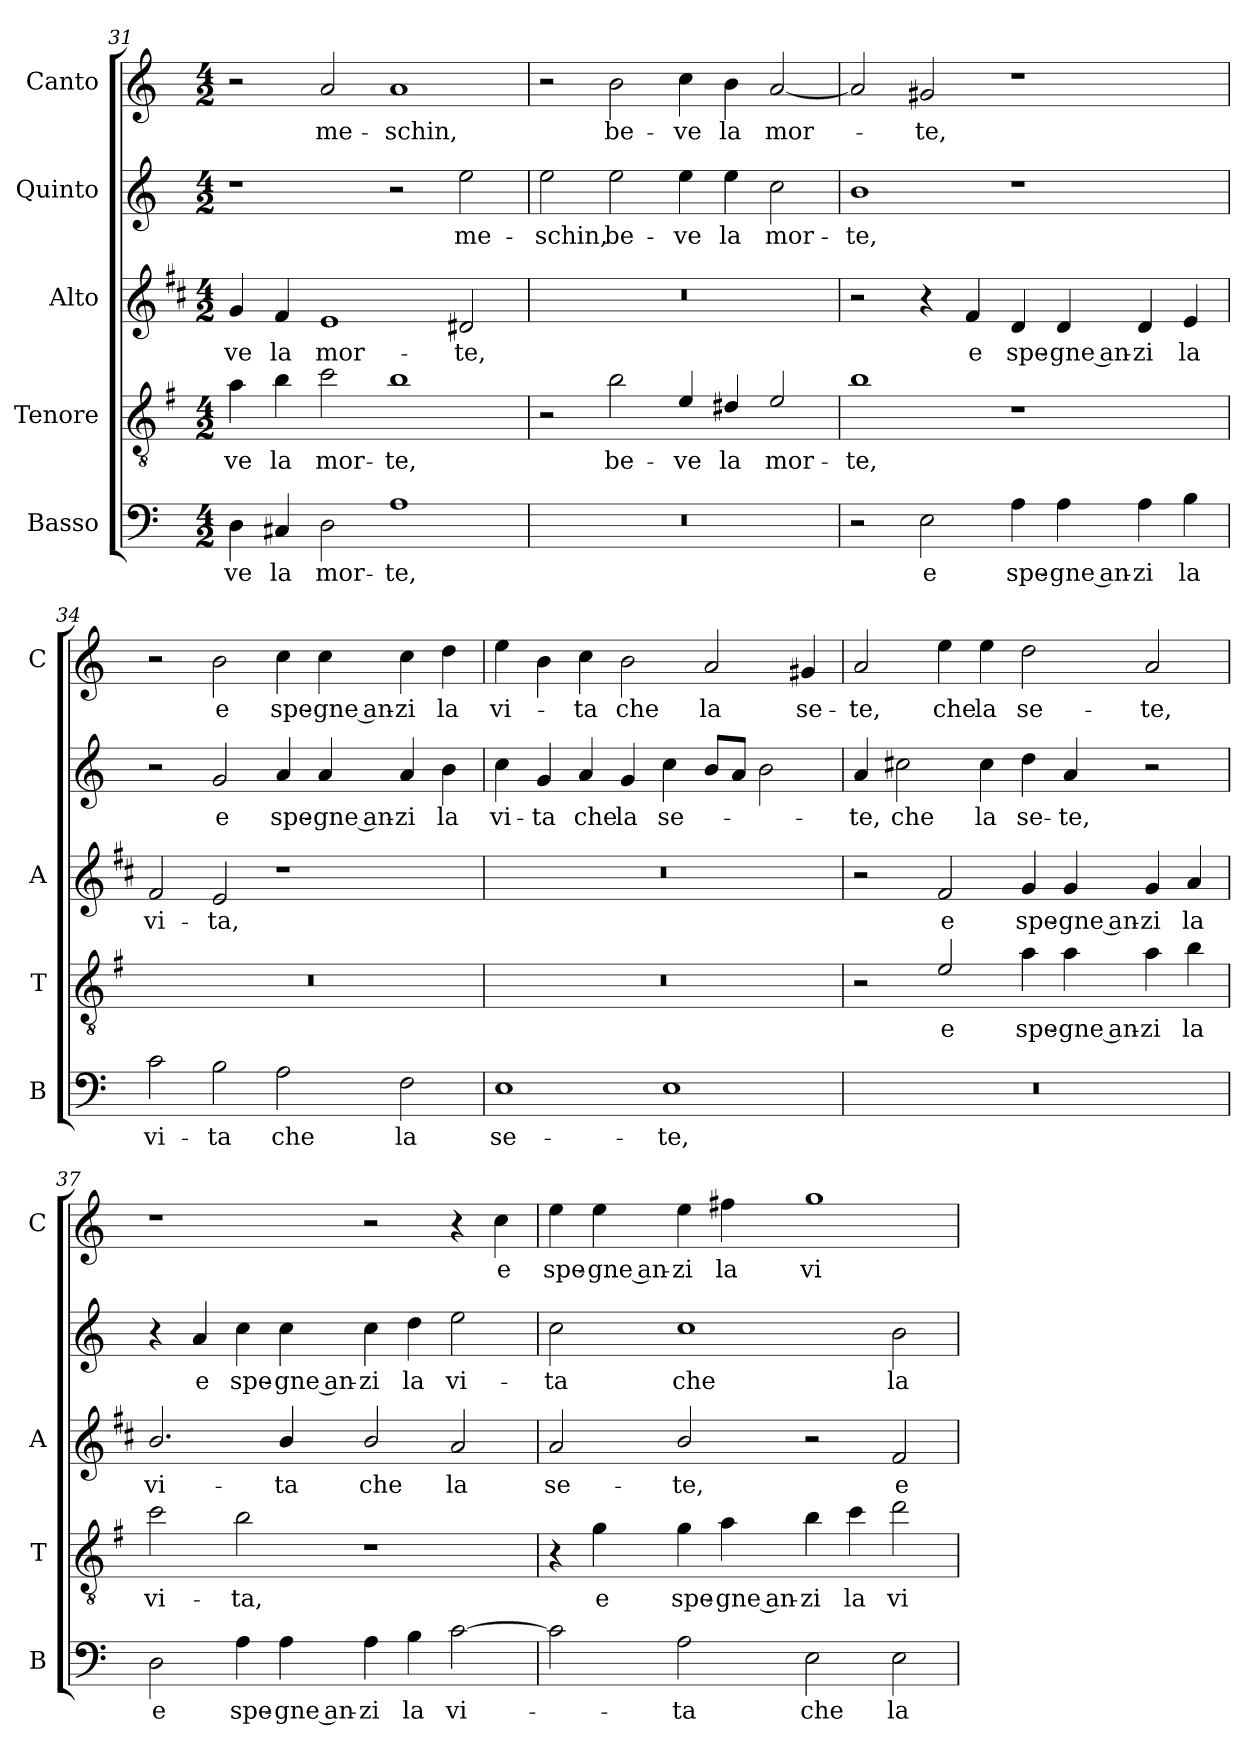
**kern	**text	**kern	**text	**kern	**text	**kern	**text	**kern	**text
*part5	*part5	*part4	*part4	*part3	*part3	*part2	*part2	*part1	*part1
*staff5	*staff5	*staff4	*staff4	*staff3	*staff3	*staff2	*staff2	*staff1	*staff1
*I"Basso	*	*I"Tenore	*	*I"Alto	*	*I"Quinto	*	*I"Canto	*
*I'B	*	*I'T	*	*I'A	*	*	*	*I'C	*
!!LO:PB:g=z
*clefF4	*	*clefGv2	*	*clefG2	*	*clefG2	*	*clefG2	*
*	*	*ITrd4c7	*	*ITrd1c2	*	*	*	*	*
*k[]	*	*k[]	*	*k[]	*	*k[]	*	*k[]	*
*C:	*	*C:	*	*C:	*	*C:	*	*C:	*
*M4/2	*	*M4/2	*	*M4/2	*	*M4/2	*	*M4/2	*
=31	=31	=31	=31	=31	=31	=31	=31	=31	=31
!	!LO:LY:b	!	!LO:LY:b	!	!LO:LY:b	!	!	!	!
4D\	-ve	4d\	-ve	4f/	-ve	1r	.	2r	.
!	!LO:LY:b	!	!LO:LY:b	!	!LO:LY:b	!	!	!	!
4C#X/	la	4e\	la	4e/	la	.	.	.	.
!	!LO:LY:b	!	!LO:LY:b	!	!LO:LY:b	!	!	!	!LO:LY:b
2D\	mor-	2f\	mor-	1d	mor-	.	.	2a/	me-
!	!LO:LY:b	!	!LO:LY:b	!	!	!	!	!	!LO:LY:b
1A	-te,	1e	-te,	.	.	2r	.	1a	-schin,
!	!	!	!	!	!LO:LY:b	!	!LO:LY:b	!	!
.	.	.	.	2c#X/	-te,	2ee\	me-	.	.
=32	=32	=32	=32	=32	=32	=32	=32	=32	=32
!	!	!	!	!	!	!	!LO:LY:b	!	!
0r	.	2r	.	0r	.	2ee\	-schin,	2r	.
!	!	!	!LO:LY:b	!	!	!	!LO:LY:b	!	!LO:LY:b
.	.	2e\	be-	.	.	2ee\	be-	2b\	be-
!	!	!	!LO:LY:b	!	!	!	!LO:LY:b	!	!LO:LY:b
.	.	4A/	-ve	.	.	4ee\	-ve	4cc\	-ve
!	!	!	!LO:LY:b	!	!	!	!LO:LY:b	!	!LO:LY:b
.	.	4G#X/	la	.	.	4ee\	la	4b\	la
!	!	!	!LO:LY:b	!	!	!	!LO:LY:b	!	!LO:LY:b
.	.	2A/	mor-	.	.	2cc\	mor-	[2a/	mor-
=33	=33	=33	=33	=33	=33	=33	=33	=33	=33
!	!	!	!LO:LY:b	!	!	!	!LO:LY:b	!	!
2r	.	1e	-te,	2r	.	1b	-te,	2a/]	.
!	!LO:LY:b	!	!	!	!	!	!	!	!LO:LY:b
2E\	e	.	.	4r	.	.	.	2g#X/	-te,
!	!	!	!	!	!LO:LY:b	!	!	!	!
.	.	.	.	4e/	e	.	.	.	.
!	!LO:LY:b	!	!	!	!LO:LY:b	!	!	!	!
4A\	spe-	1r	.	4c/	spe-	1r	.	1r	.
!	!LO:LY:b	!	!	!	!LO:LY:b	!	!	!	!
4A\	-gne an-	.	.	4c/	-gne an-	.	.	.	.
!	!LO:LY:b	!	!	!	!LO:LY:b	!	!	!	!
4A\	-zi	.	.	4c/	-zi	.	.	.	.
!	!LO:LY:b	!	!	!	!LO:LY:b	!	!	!	!
4B\	la	.	.	4d/	la	.	.	.	.
=34	=34	=34	=34	=34	=34	=34	=34	=34	=34
!	!LO:LY:b	!	!	!	!LO:LY:b	!	!	!	!
2c\	vi-	0r	.	2e/	vi-	2r	.	2r	.
!	!LO:LY:b	!	!	!	!LO:LY:b	!	!LO:LY:b	!	!LO:LY:b
2B\	-ta	.	.	2d/	-ta,	2g/	e	2b\	e
!	!LO:LY:b	!	!	!	!	!	!LO:LY:b	!	!LO:LY:b
2A\	che	.	.	1r	.	4a/	spe-	4cc\	spe-
!	!	!	!	!	!	!	!LO:LY:b	!	!LO:LY:b
.	.	.	.	.	.	4a/	-gne an-	4cc\	-gne an-
!	!LO:LY:b	!	!	!	!	!	!LO:LY:b	!	!LO:LY:b
2F\	la	.	.	.	.	4a/	-zi	4cc\	-zi
!	!	!	!	!	!	!	!LO:LY:b	!	!LO:LY:b
.	.	.	.	.	.	4b\	la	4dd\	la
!!LO:LB:g=z
=35	=35	=35	=35	=35	=35	=35	=35	=35	=35
!	!LO:LY:b	!	!	!	!	!	!LO:LY:b	!	!LO:LY:b
1E	se-	0r	.	0r	.	4cc\	vi-	4ee\	vi-
!	!	!	!	!	!	!	!LO:LY:b	!	!
.	.	.	.	.	.	4g/	-ta	4b\	.
!	!	!	!	!	!	!	!LO:LY:b	!	!LO:LY:b
.	.	.	.	.	.	4a/	che	4cc\	-ta
!	!	!	!	!	!	!	!LO:LY:b	!	!LO:LY:b
.	.	.	.	.	.	4g/	la	2b\	che
!	!LO:LY:b	!	!	!	!	!	!LO:LY:b	!	!
1E	-te,	.	.	.	.	4cc\	se-	.	.
!	!	!	!	!	!	!	!	!	!LO:LY:b
.	.	.	.	.	.	8b/L	.	2a/	la
.	.	.	.	.	.	8a/J	.	.	.
.	.	.	.	.	.	2b\	.	.	.
!	!	!	!	!	!	!	!	!	!LO:LY:b
.	.	.	.	.	.	.	.	4g#X/	se-
=36	=36	=36	=36	=36	=36	=36	=36	=36	=36
!	!	!	!	!	!	!	!LO:LY:b	!	!LO:LY:b
0r	.	2r	.	2r	.	4a/	-te,	2a/	-te,
!	!	!	!	!	!	!	!LO:LY:b	!	!
.	.	.	.	.	.	2cc#X\	che	.	.
!	!	!	!LO:LY:b	!	!LO:LY:b	!	!	!	!LO:LY:b
.	.	2A/	e	2e/	e	.	.	4ee\	che
!	!	!	!	!	!	!	!LO:LY:b	!	!LO:LY:b
.	.	.	.	.	.	4cc#\	la	4ee\	la
!	!	!	!LO:LY:b	!	!LO:LY:b	!	!LO:LY:b	!	!LO:LY:b
.	.	4d\	spe-	4f/	spe-	4dd\	se-	2dd\	se-
!	!	!	!LO:LY:b	!	!LO:LY:b	!	!LO:LY:b	!	!
.	.	4d\	-gne an-	4f/	-gne an-	4a/	-te,	.	.
!	!	!	!LO:LY:b	!	!LO:LY:b	!	!	!	!LO:LY:b
.	.	4d\	-zi	4f/	-zi	2r	.	2a/	-te,
!	!	!	!LO:LY:b	!	!LO:LY:b	!	!	!	!
.	.	4e\	la	4g/	la	.	.	.	.
=37	=37	=37	=37	=37	=37	=37	=37	=37	=37
!	!LO:LY:b	!	!LO:LY:b	!	!LO:LY:b	!	!	!	!
2D\	e	2f\	vi-	2.a/	vi-	4r	.	1r	.
!	!	!	!	!	!	!	!LO:LY:b	!	!
.	.	.	.	.	.	4a/	e	.	.
!	!LO:LY:b	!	!LO:LY:b	!	!	!	!LO:LY:b	!	!
4A\	spe-	2e\	-ta,	.	.	4cc\	spe-	.	.
!	!LO:LY:b	!	!	!	!LO:LY:b	!	!LO:LY:b	!	!
4A\	-gne an-	.	.	4a/	-ta	4cc\	-gne an-	.	.
!	!LO:LY:b	!	!	!	!LO:LY:b	!	!LO:LY:b	!	!
4A\	-zi	1r	.	2a/	che	4cc\	-zi	2r	.
!	!LO:LY:b	!	!	!	!	!	!LO:LY:b	!	!
4B\	la	.	.	.	.	4dd\	la	.	.
!	!LO:LY:b	!	!	!	!LO:LY:b	!	!LO:LY:b	!	!
[2c\	vi-	.	.	2g/	la	2ee\	vi-	4r	.
!	!	!	!	!	!	!	!	!	!LO:LY:b
.	.	.	.	.	.	.	.	4cc\	e
!!LO:LB:g=z
=38	=38	=38	=38	=38	=38	=38	=38	=38	=38
!	!	!	!	!	!LO:LY:b	!	!LO:LY:b	!	!LO:LY:b
2c\]	.	4r	.	2g/	se-	2cc\	-ta	4ee\	spe-
!	!	!	!LO:LY:b	!	!	!	!	!	!LO:LY:b
.	.	4c\	e	.	.	.	.	4ee\	-gne an-
!	!LO:LY:b	!	!LO:LY:b	!	!LO:LY:b	!	!LO:LY:b	!	!LO:LY:b
2A\	-ta	4c\	spe-	2a/	-te,	1cc	che	4ee\	-zi
!	!	!	!LO:LY:b	!	!	!	!	!	!LO:LY:b
.	.	4d\	-gne an-	.	.	.	.	4ff#X\	la
!	!LO:LY:b	!	!LO:LY:b	!	!	!	!	!	!LO:LY:b
2E\	che	4e\	-zi	2r	.	.	.	1gg	vi-
!	!	!	!LO:LY:b	!	!	!	!	!	!
.	.	4f\	la	.	.	.	.	.	.
!	!LO:LY:b	!	!LO:LY:b	!	!LO:LY:b	!	!LO:LY:b	!	!
2E\	la	2g\	vi-	2e/	e	2b\	la	.	.
=	=	=	=	=	=	=	=	=	=
*-	*-	*-	*-	*-	*-	*-	*-	*-	*-
